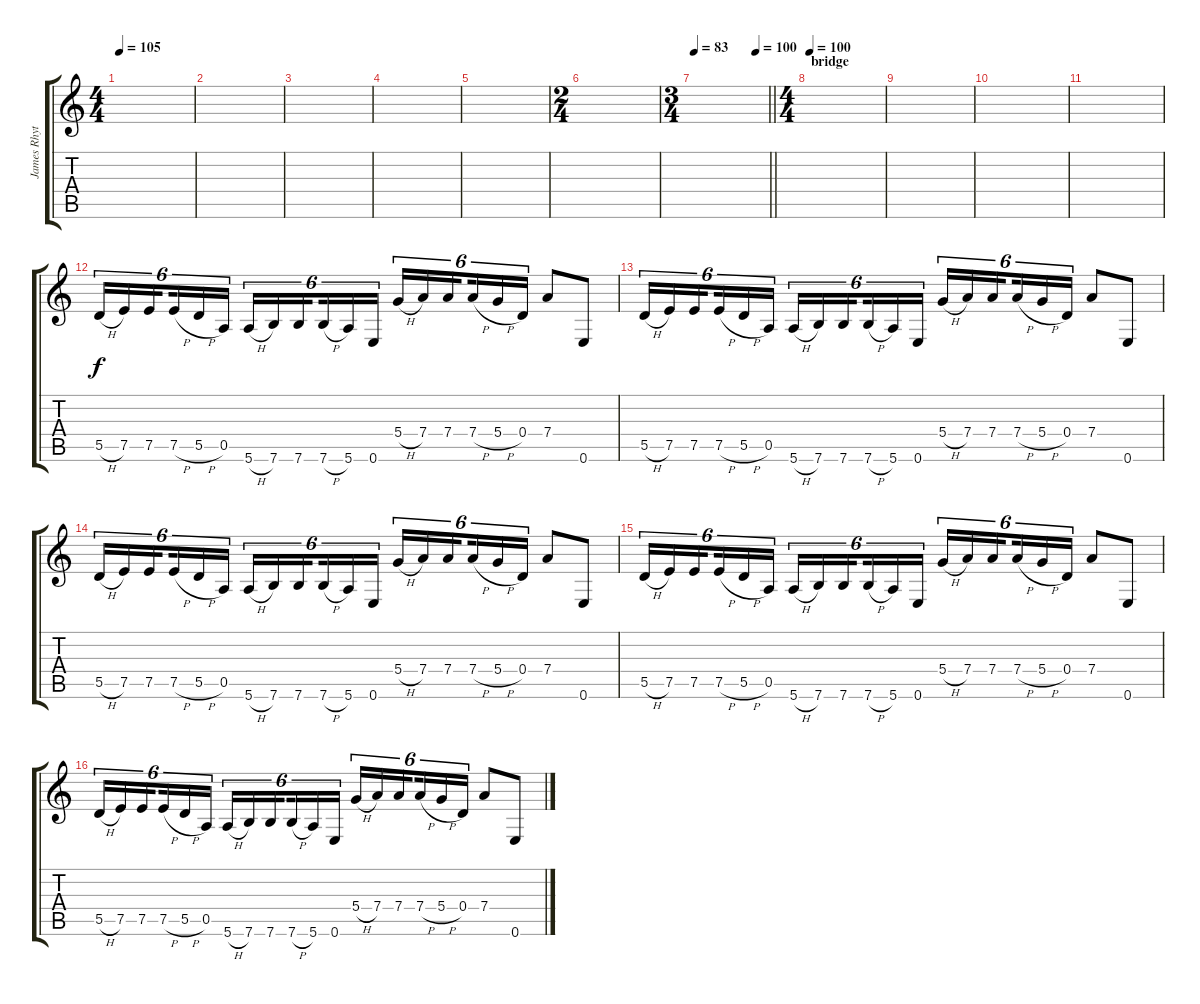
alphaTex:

\track ("James Rhythm 2" "James Rhyt") {instrument distortionguitar}
\staff {score tabs}
\tuning (E4 B3 G3 D3 A2 E2) {hide}
\ts (4 4)
\tempo 105
\clef g2
\ks c
|
|
|
|
|
\ts (2 4)
|
\ts (3 4)
\tempo 83
\tempo (100 0.8333333333333334)
\barLineRight lightlight
|
\ts (4 4)
\section ("" "bridge")
\tempo 100
|
|
|
|
5.5{h}.16{tu (6 4)} 7.5.16{tu (6 4)} 7.5.16{tu (6 4) beam splitsecondary} 7.5{h}.16{tu (6 4)} 5.5{h}.16{tu (6 4)} 0.5.16{tu (6 4)} 5.6{h}.16{tu (6 4)} 7.6.16{tu (6 4)} 7.6.16{tu (6 4) beam splitsecondary} 7.6{h}.16{tu (6 4)} 5.6.16{tu (6 4)} 0.6.16{tu (6 4)} 5.4{h}.16{tu (6 4)} 7.4.16{tu (6 4)} 7.4.16{tu (6 4) beam splitsecondary} 7.4{h}.16{tu (6 4)} 5.4{h}.16{tu (6 4)} 0.4.16{tu (6 4)} 7.4.8 0.6.8 |
5.5{h}.16{tu (6 4)} 7.5.16{tu (6 4)} 7.5.16{tu (6 4) beam splitsecondary} 7.5{h}.16{tu (6 4)} 5.5{h}.16{tu (6 4)} 0.5.16{tu (6 4)} 5.6{h}.16{tu (6 4)} 7.6.16{tu (6 4)} 7.6.16{tu (6 4) beam splitsecondary} 7.6{h}.16{tu (6 4)} 5.6.16{tu (6 4)} 0.6.16{tu (6 4)} 5.4{h}.16{tu (6 4)} 7.4.16{tu (6 4)} 7.4.16{tu (6 4) beam splitsecondary} 7.4{h}.16{tu (6 4)} 5.4{h}.16{tu (6 4)} 0.4.16{tu (6 4)} 7.4.8 0.6.8 |
5.5{h}.16{tu (6 4)} 7.5.16{tu (6 4)} 7.5.16{tu (6 4) beam splitsecondary} 7.5{h}.16{tu (6 4)} 5.5{h}.16{tu (6 4)} 0.5.16{tu (6 4)} 5.6{h}.16{tu (6 4)} 7.6.16{tu (6 4)} 7.6.16{tu (6 4) beam splitsecondary} 7.6{h}.16{tu (6 4)} 5.6.16{tu (6 4)} 0.6.16{tu (6 4)} 5.4{h}.16{tu (6 4)} 7.4.16{tu (6 4)} 7.4.16{tu (6 4) beam splitsecondary} 7.4{h}.16{tu (6 4)} 5.4{h}.16{tu (6 4)} 0.4.16{tu (6 4)} 7.4.8 0.6.8 |
5.5{h}.16{tu (6 4)} 7.5.16{tu (6 4)} 7.5.16{tu (6 4) beam splitsecondary} 7.5{h}.16{tu (6 4)} 5.5{h}.16{tu (6 4)} 0.5.16{tu (6 4)} 5.6{h}.16{tu (6 4)} 7.6.16{tu (6 4)} 7.6.16{tu (6 4) beam splitsecondary} 7.6{h}.16{tu (6 4)} 5.6.16{tu (6 4)} 0.6.16{tu (6 4)} 5.4{h}.16{tu (6 4)} 7.4.16{tu (6 4)} 7.4.16{tu (6 4) beam splitsecondary} 7.4{h}.16{tu (6 4)} 5.4{h}.16{tu (6 4)} 0.4.16{tu (6 4)} 7.4.8 0.6.8 |
5.5{h}.16{tu (6 4)} 7.5.16{tu (6 4)} 7.5.16{tu (6 4) beam splitsecondary} 7.5{h}.16{tu (6 4)} 5.5{h}.16{tu (6 4)} 0.5.16{tu (6 4)} 5.6{h}.16{tu (6 4)} 7.6.16{tu (6 4)} 7.6.16{tu (6 4) beam splitsecondary} 7.6{h}.16{tu (6 4)} 5.6.16{tu (6 4)} 0.6.16{tu (6 4)} 5.4{h}.16{tu (6 4)} 7.4.16{tu (6 4)} 7.4.16{tu (6 4) beam splitsecondary} 7.4{h}.16{tu (6 4)} 5.4{h}.16{tu (6 4)} 0.4.16{tu (6 4)} 7.4.8 0.6.8
